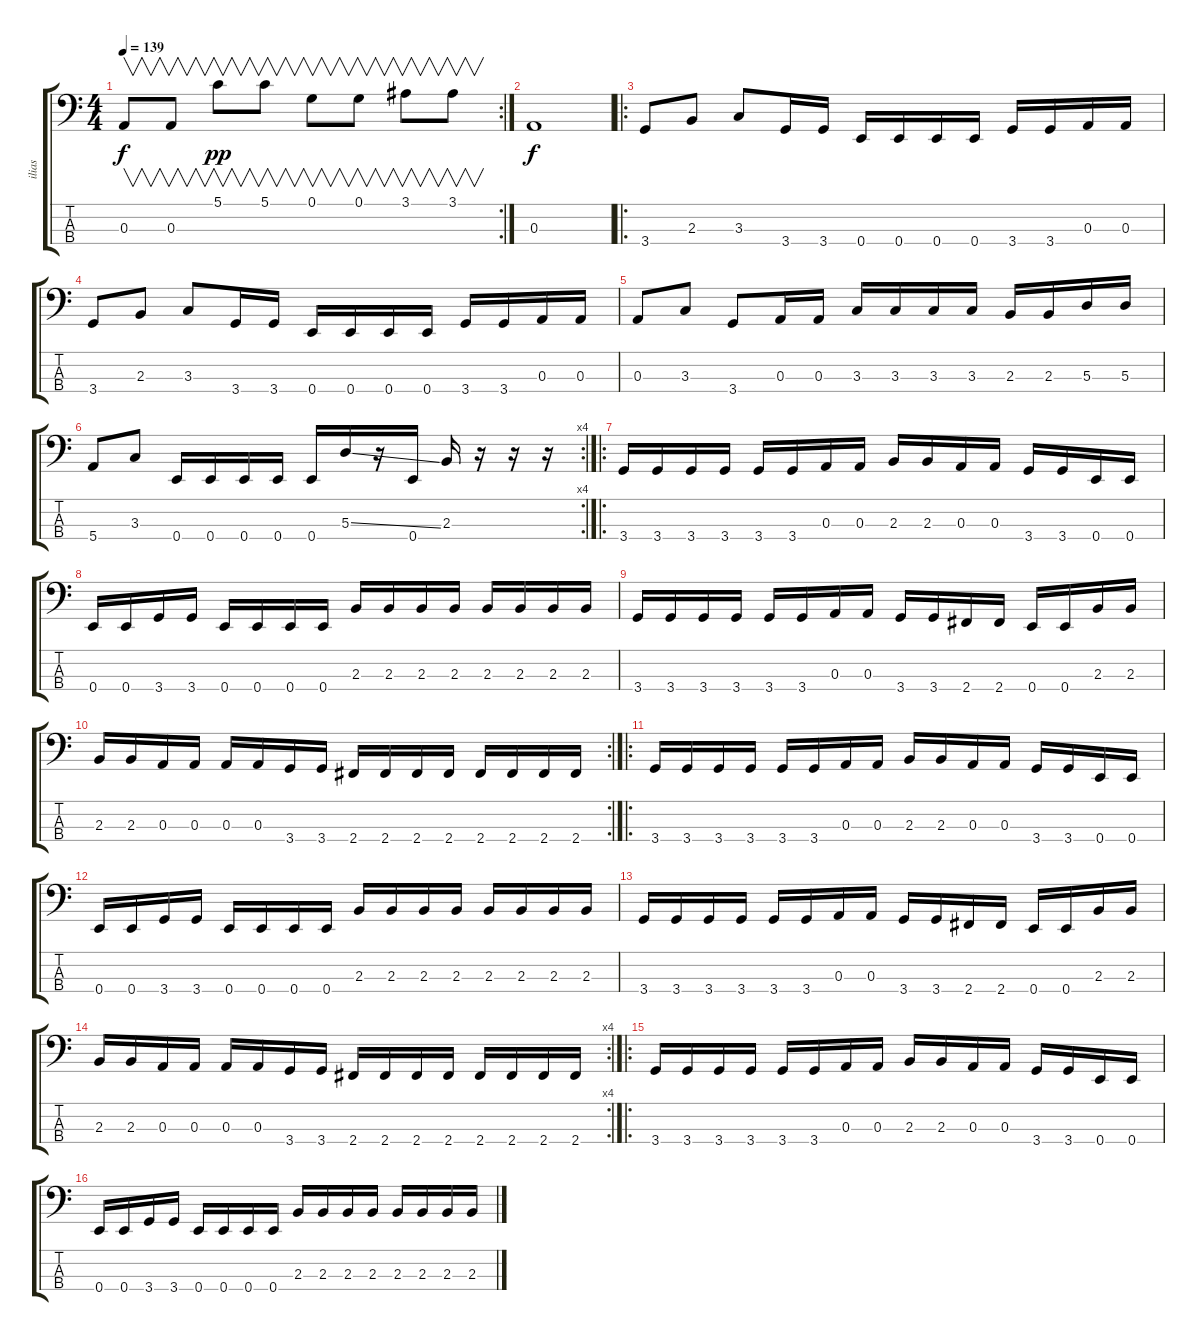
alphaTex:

\track ("ilias" "ilias") {instrument electricbasspick}
\staff {score tabs}
\tuning (G2 D2 A1 E1) {hide}
\rc 2
\ts (4 4)
\tempo 139
\clef f4
\ks c
0.3.8{v dy f} 0.3.8{v} 5.1.8{v dy pp} 5.1.8{v} 0.1.8{v} 0.1.8{v} 3.1.8{v} 3.1.8{v} |
0.3.1{dy f} |
\ro
3.4.8 2.3.8 3.3.8 3.4.16 3.4.16 0.4.16 0.4.16 0.4.16 0.4.16 3.4.16 3.4.16 0.3.16 0.3.16 |
3.4.8 2.3.8 3.3.8 3.4.16 3.4.16 0.4.16 0.4.16 0.4.16 0.4.16 3.4.16 3.4.16 0.3.16 0.3.16 |
0.3.8 3.3.8 3.4.8 0.3.16 0.3.16 3.3.16 3.3.16 3.3.16 3.3.16 2.3.16 2.3.16 5.3.16 5.3.16 |
\rc 4
5.4.8 3.3.8 0.4.16 0.4.16 0.4.16 0.4.16 0.4.16 5.3{ss}.16 r.16 0.4.16 2.3.16 r.16 r.16 r.16 |
\ro
3.4.16 3.4.16 3.4.16 3.4.16 3.4.16 3.4.16 0.3.16 0.3.16 2.3.16 2.3.16 0.3.16 0.3.16 3.4.16 3.4.16 0.4.16 0.4.16 |
0.4.16 0.4.16 3.4.16 3.4.16 0.4.16 0.4.16 0.4.16 0.4.16 2.3.16 2.3.16 2.3.16 2.3.16 2.3.16 2.3.16 2.3.16 2.3.16 |
3.4.16 3.4.16 3.4.16 3.4.16 3.4.16 3.4.16 0.3.16 0.3.16 3.4.16 3.4.16 2.4.16 2.4.16 0.4.16 0.4.16 2.3.16 2.3.16 |
\rc 2
2.3.16 2.3.16 0.3.16 0.3.16 0.3.16 0.3.16 3.4.16 3.4.16 2.4.16 2.4.16 2.4.16 2.4.16 2.4.16 2.4.16 2.4.16 2.4.16 |
\ro
3.4.16 3.4.16 3.4.16 3.4.16 3.4.16 3.4.16 0.3.16 0.3.16 2.3.16 2.3.16 0.3.16 0.3.16 3.4.16 3.4.16 0.4.16 0.4.16 |
0.4.16 0.4.16 3.4.16 3.4.16 0.4.16 0.4.16 0.4.16 0.4.16 2.3.16 2.3.16 2.3.16 2.3.16 2.3.16 2.3.16 2.3.16 2.3.16 |
3.4.16 3.4.16 3.4.16 3.4.16 3.4.16 3.4.16 0.3.16 0.3.16 3.4.16 3.4.16 2.4.16 2.4.16 0.4.16 0.4.16 2.3.16 2.3.16 |
\rc 4
2.3.16 2.3.16 0.3.16 0.3.16 0.3.16 0.3.16 3.4.16 3.4.16 2.4.16 2.4.16 2.4.16 2.4.16 2.4.16 2.4.16 2.4.16 2.4.16 |
\ro
3.4.16 3.4.16 3.4.16 3.4.16 3.4.16 3.4.16 0.3.16 0.3.16 2.3.16 2.3.16 0.3.16 0.3.16 3.4.16 3.4.16 0.4.16 0.4.16 |
0.4.16 0.4.16 3.4.16 3.4.16 0.4.16 0.4.16 0.4.16 0.4.16 2.3.16 2.3.16 2.3.16 2.3.16 2.3.16 2.3.16 2.3.16 2.3.16
